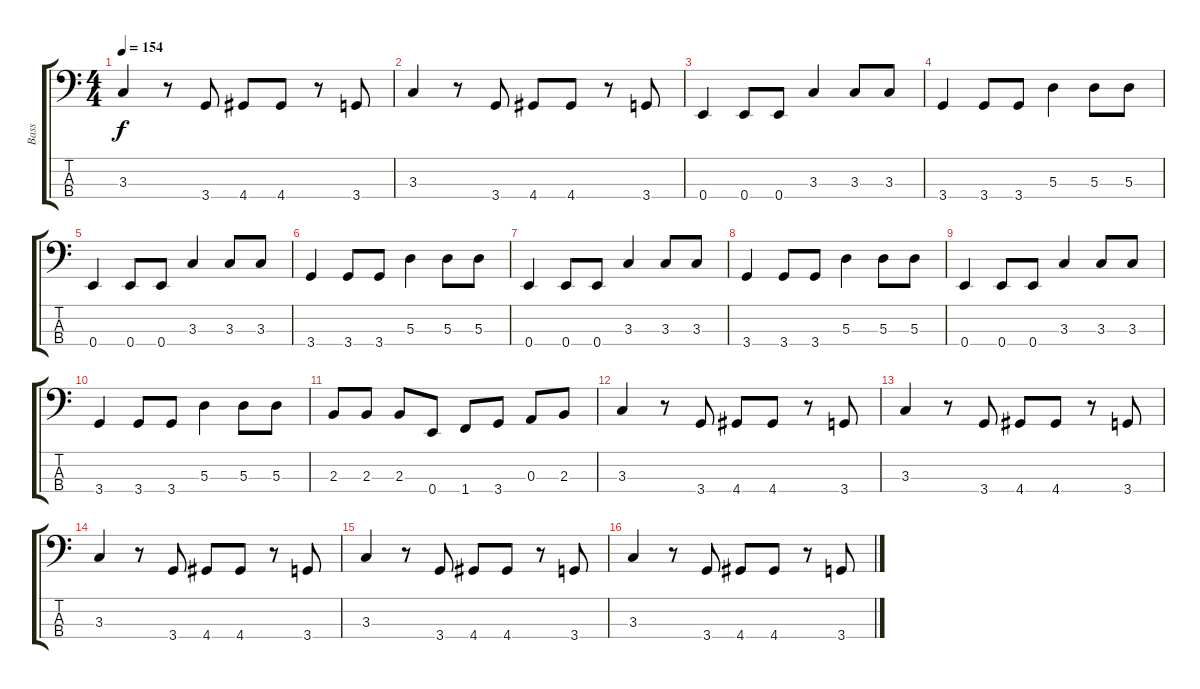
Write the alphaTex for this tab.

\track ("Bass" "Bass") {instrument electricbasspick}
\staff {score tabs}
\tuning (G2 D2 A1 E1) {hide}
\ts (4 4)
\tempo 154
\clef f4
\ks c
3.3.4{dy f} r.8 3.4.8 4.4.8 4.4.8 r.8 3.4.8 |
3.3.4 r.8 3.4.8 4.4.8 4.4.8 r.8 3.4.8 |
0.4.4 0.4.8 0.4.8 3.3.4 3.3.8 3.3.8 |
3.4.4 3.4.8 3.4.8 5.3.4 5.3.8 5.3.8 |
0.4.4 0.4.8 0.4.8 3.3.4 3.3.8 3.3.8 |
3.4.4 3.4.8 3.4.8 5.3.4 5.3.8 5.3.8 |
0.4.4 0.4.8 0.4.8 3.3.4 3.3.8 3.3.8 |
3.4.4 3.4.8 3.4.8 5.3.4 5.3.8 5.3.8 |
0.4.4 0.4.8 0.4.8 3.3.4 3.3.8 3.3.8 |
3.4.4 3.4.8 3.4.8 5.3.4 5.3.8 5.3.8 |
2.3.8 2.3.8 2.3.8 0.4.8 1.4.8 3.4.8 0.3.8 2.3.8 |
3.3.4 r.8 3.4.8 4.4.8 4.4.8 r.8 3.4.8 |
3.3.4 r.8 3.4.8 4.4.8 4.4.8 r.8 3.4.8 |
3.3.4 r.8 3.4.8 4.4.8 4.4.8 r.8 3.4.8 |
3.3.4 r.8 3.4.8 4.4.8 4.4.8 r.8 3.4.8 |
3.3.4 r.8 3.4.8 4.4.8 4.4.8 r.8 3.4.8
